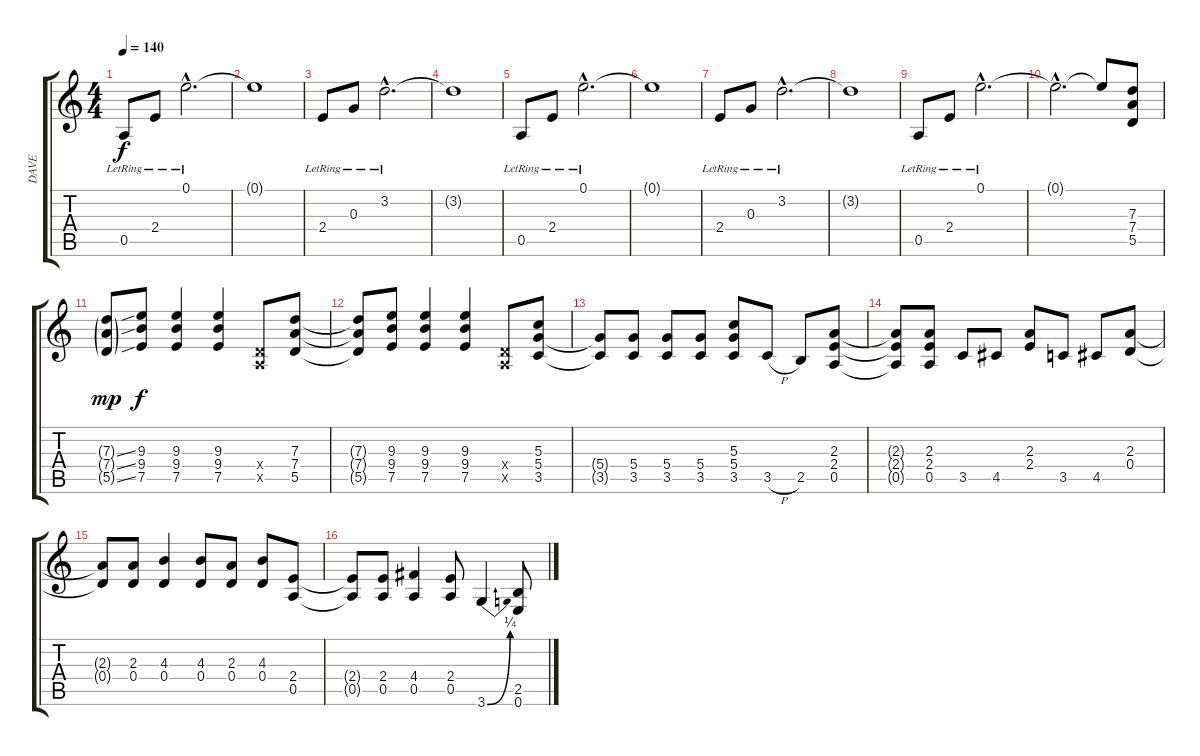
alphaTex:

\track ("DAVE" "DAVE") {instrument overdrivenguitar}
\staff {score tabs}
\tuning (E4 B3 G3 D3 A2 E2) {hide}
\ts (4 4)
\tempo 140
\clef g2
\ks c
0.5{lr}.8{dy f} 2.4{lr}.8 0.1{hac lr}.2{d} |
0.1{t}.1 |
2.4{lr}.8 0.3{lr}.8 3.2{hac lr}.2{d} |
3.2{t}.1 |
0.5{lr}.8 2.4{lr}.8 0.1{hac lr}.2{d} |
0.1{t}.1 |
2.4{lr}.8 0.3{lr}.8 3.2{hac lr}.2{d} |
3.2{t}.1 |
0.5{lr}.8 2.4{lr}.8 0.1{hac lr}.2{d} |
0.1{hac t}.2{d} 0.1{t}.8 (7.3 7.4 5.5).8 |
(7.3{ss g} 7.4{ss g} 5.5{ss g}).8{dy mp} (9.3 9.4 7.5).8{dy f} (9.3 9.4 7.5).4 (9.3 9.4 7.5).4 (0.4{x} 0.5{x}).8 (7.3 7.4 5.5).8 |
(7.3{t} 7.4{t} 5.5{t}).8 (9.3 9.4 7.5).8 (9.3 9.4 7.5).4 (9.3 9.4 7.5).4 (0.4{x} 0.5{x}).8 (5.3 5.4 3.5).8 |
(5.4{t} 3.5{t}).8 (5.4 3.5).8 (5.4 3.5).8 (5.4 3.5).8 (5.3 5.4 3.5).8 3.5{h}.8 2.5.8 (2.3 2.4 0.5).8 |
(2.3{t} 2.4{t} 0.5{t}).8 (2.3 2.4 0.5).8 3.5.8 4.5.8 (2.3 2.4).8 3.5.8 4.5.8 (2.3 0.4).8 |
(2.3{t} 0.4{t}).8 (2.3 0.4).8 (4.3 0.4).4 (4.3 0.4).8 (2.3 0.4).8 (4.3 0.4).8 (2.4 0.5).8 |
(2.4{t} 0.5{t}).8 (2.4 0.5).8 (4.4 0.5).4 (2.4 0.5).8 3.6{be (bend 0 0 60 1)}.4 (2.5 0.6).8
